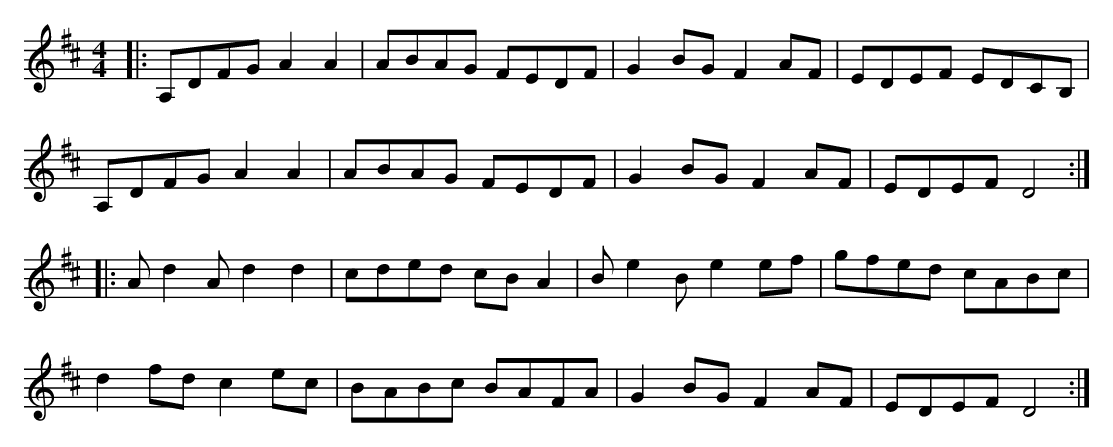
X:1
M:4/4
K:D
|:A,DFG A2 A2|ABAG FEDF|G2 BG F2 AF|EDEF EDCB,|
A,DFG A2 A2|ABAG FEDF|G2 BG F2 AF|EDEF D4:|
|:A d2 A d2 d2|cded cB A2|B e2 B e2 ef|gfed cABc|
d2 fd c2 ec|BABc BAFA|G2 BG F2 AF|EDEF D4:|
